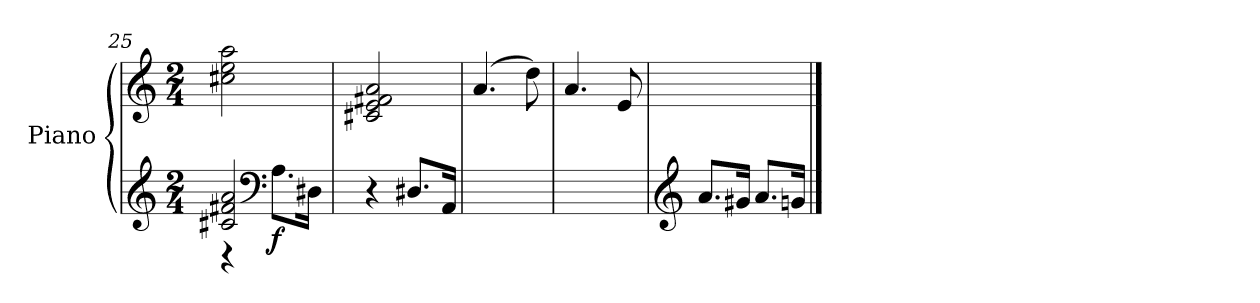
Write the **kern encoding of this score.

**kern	**kern	**dynam
*part1	*part1	*part1
*staff2	*staff1	*staff1/2
*I"Piano	*	*
*I'Pno.	*	*
*clefG2	*clefG2	*
*k[]	*k[]	*
*M2/4	*M2/4	*
=25	=25	=25
*^	*	*
2c#X/ 2f#X/ 2a/	4r	2cc#X\ 2ee\ 2aa\	.
*clefF4	*	*	*
!	!	!	!LO:DY:b=2
.	8.A\L	.	f
.	16D#X\Jk	.	.
*v	*v	*	*
=26	=26	=26
4r	2c#X/ 2e/ 2f#X/ 2a/	.
8.D#X/L	.	.
16AA/Jk	.	.
=27	=27	=27
2ryy	(>4.a/	.
.	8dd\)	.
=28	=28	=28
2ryy	4.a/	.
.	8e/	.
!!LO:LB:g=z
=29	=29	=29
*clefG2	*	*
8.a/L	2ryy	.
16g#X/Jk	.	.
8.a/L	.	.
16gn/Jk	.	.
==	==	==
*-	*-	*-
